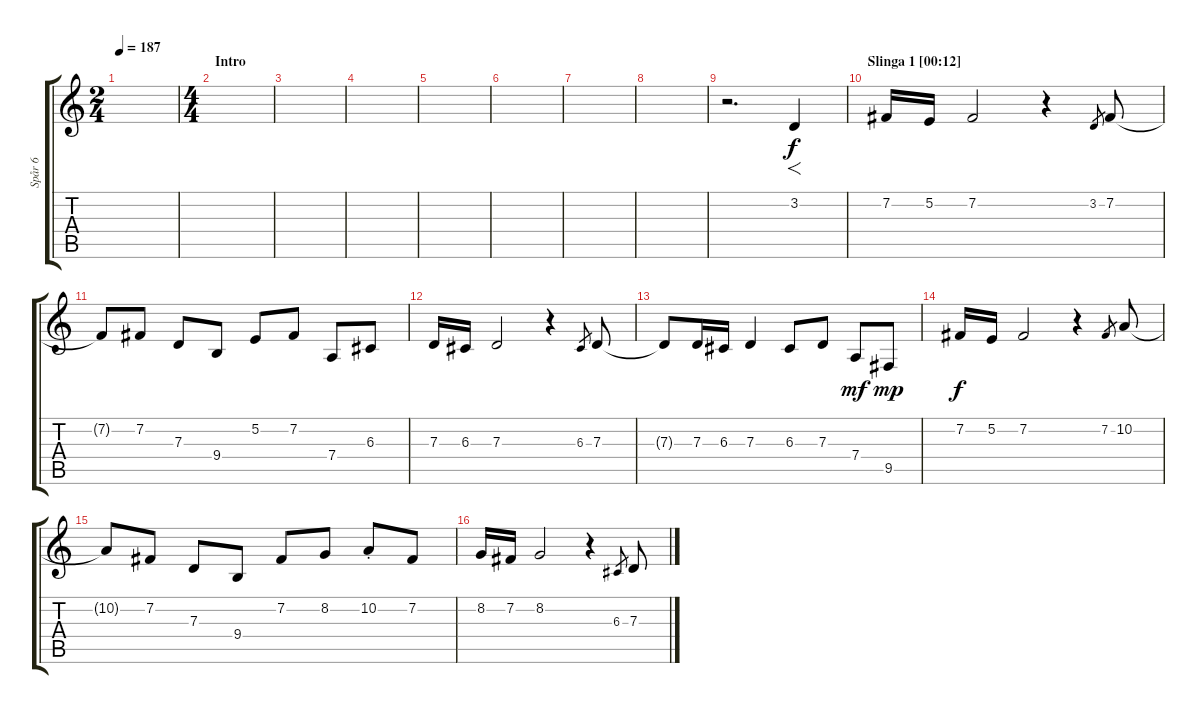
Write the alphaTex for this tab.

\track ("Spår 6" "Spår 6") {instrument englishhorn}
\staff {score tabs}
\tuning (E4 B3 G3 D3 A2 E2) {hide}
\ts (2 4)
\tempo 187
\clef g2
\ks c
|
\ts (4 4)
\section ("" "Intro")
|
|
|
|
\section ("" "")
|
|
|
r.2{d} 3.2.4{f} |
\section ("" "Slinga 1 [00:12]")
7.2.16 5.2.16 7.2.2 r.4 3.2.8{gr} 7.2.8 |
7.2{t}.8 7.2.8 7.3.8 9.4.8 5.2.8 7.2.8 7.4.8 6.3.8 |
7.3.16 6.3.16 7.3.2 r.4 6.3.8{gr} 7.3.8 |
7.3{t}.8 7.3.16 6.3.16 7.3.4 6.3.8 7.3.8 7.4.8{dy mf} 9.5.8{dy mp} |
\section ("" "")
7.2.16{dy f} 5.2.16 7.2.2 r.4 7.2.8{gr} 10.2.8 |
10.2{t}.8 7.2.8 7.3.8 9.4.8 7.2.8 8.2.8 10.2{st}.8 7.2.8 |
8.2.16 7.2.16 8.2.2 r.4 6.3.8{gr} 7.3.8
